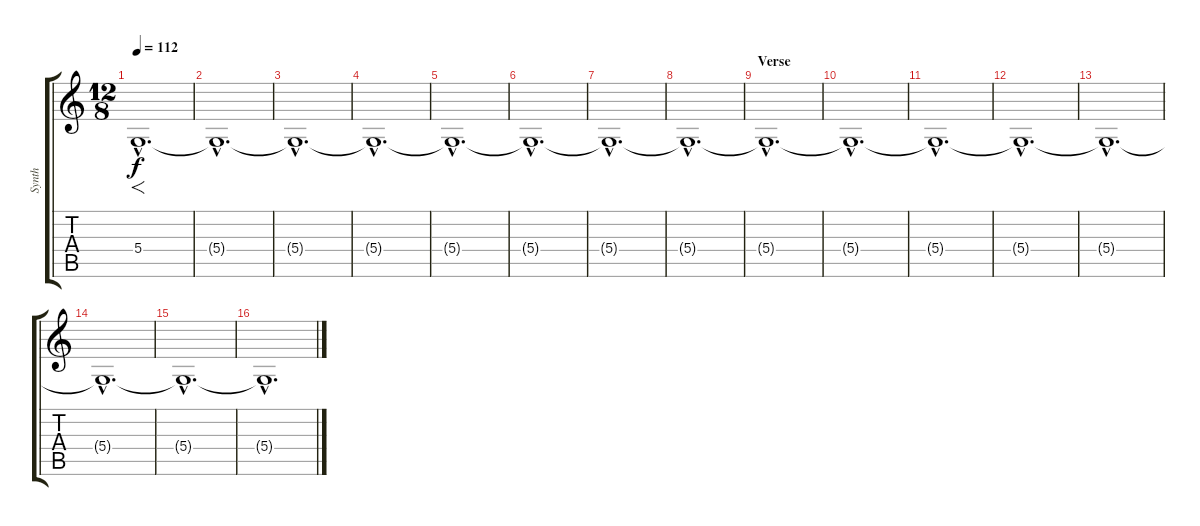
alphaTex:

\track ("Synth" "Synth") {instrument pad5bowed}
\staff {score tabs}
\tuning (E4 B3 G3 D3 A2 E2) {hide}
\ts (12 8)
\tempo 112
\clef g2
\ks c
5.4{hac}.1{f d dy f instrument pad5bowed} |
5.4{hac t}.1{d} |
5.4{hac t}.1{d} |
5.4{hac t}.1{d} |
5.4{hac t}.1{d} |
5.4{hac t}.1{d} |
5.4{hac t}.1{d} |
5.4{hac t}.1{d} |
\section ("" "Verse")
5.4{hac t}.1{d} |
5.4{hac t}.1{d} |
5.4{hac t}.1{d} |
5.4{hac t}.1{d} |
5.4{hac t}.1{d} |
5.4{hac t}.1{d} |
5.4{hac t}.1{d} |
5.4{hac t}.1{d}
